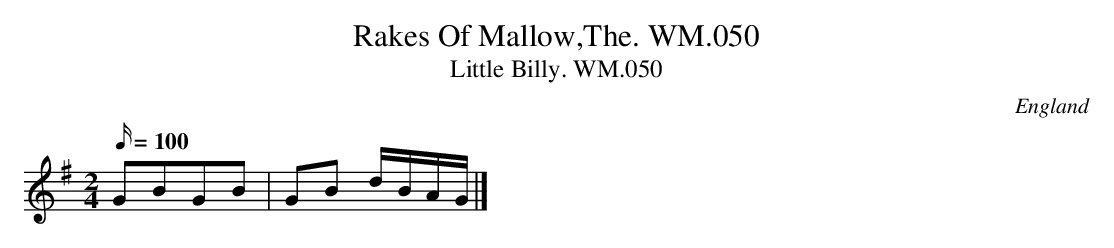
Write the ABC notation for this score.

X:1
T:Rakes Of Mallow,The. WM.050
T:Little Billy. WM.050
M:2/4
L:1/16
Q:100
O:England
K:G
G2B2G2B2|G2B2 d-BA-G|]
